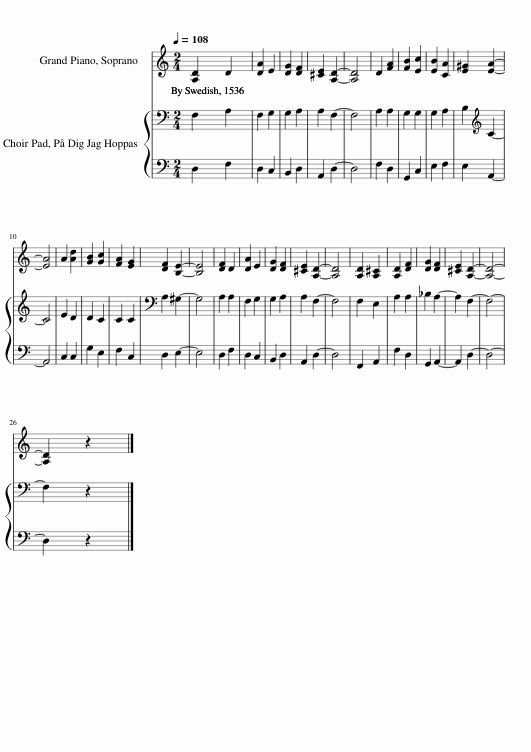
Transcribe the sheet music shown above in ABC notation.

X:1
%%score 1 { 2 | 3 }
L:1/8
Q:1/4=108
M:2/4
I:linebreak $
K:C
V:1 treble
V:2 bass
V:3 bass
V:1
 [A,D]2 D2 | [DA]2 E2 | [DG]2 [DF]2 | [^CE]2 [A,D]2- | [A,D]4 | %5
 D2 [FA]2 | [FB]2 [Ec]2 | [EB]2 [CA]2 | [E^G]2 [EA]2- |$ [EA]4 | %10
 A2 [Ad]2 | [GB]2 [Gc]2 | [FA]2 [EG]2 | [DF]2 [B,E]2- | [B,E]4 | %15
 [DF]2 D2 | [DA]2 E2 | [DG]2 [DF]2 | [^CE]2 [A,D]2- | [A,D]4 | %20
 [A,D]2 [A,^C]2 | [A,D]2 [DF]2 | [DG]2 [DF]2 | [^CE]2 [A,D]2- | [A,D]4- |$ %25
 [A,D]2 z2 |] %26
V:2
 F,2 A,2 | F,2 G,2 | G,2 A,2 | A,2 F,2- | F,4 | %5
 A,2 A,2 | G,2 G,2 | G,2 A,2 | B,2[K:treble] C2- |$ C4 | %10
 E2 D2 | D2 C2 | C2 C2 | A,2 ^G,2- | G,4 | %15
 A,2 A,2 | F,2 G,2 | G,2 A,2 | A,2 F,2- | F,4 | %20
 F,2 E,2 | A,2 A,2 | _B,2 A,2- | A,2 F,2- | F,4- |$ %25
 F,2 z2 |] %26
V:3
 D,2 F,2 | D,2 C,2 | B,,2 D,2 | A,,2 D,2- | D,4 | %5
 F,2 D,2 | G,,2 C,2 | E,2 F,2 | E,2 A,,2- |$ A,,4 | %10
 C,2 C,2 | G,2 E,2 | F,2 C,2 | D,2 E,2- | E,4 | %15
 D,2 F,2 | D,2 C,2 | B,,2 D,2 | A,,2 D,2- | D,4 | %20
 F,,2 A,,2 | F,2 D,2 | G,,2 A,,2- | A,,2 D,2- | D,4- |$ %25
 D,2 z2 |] %26
